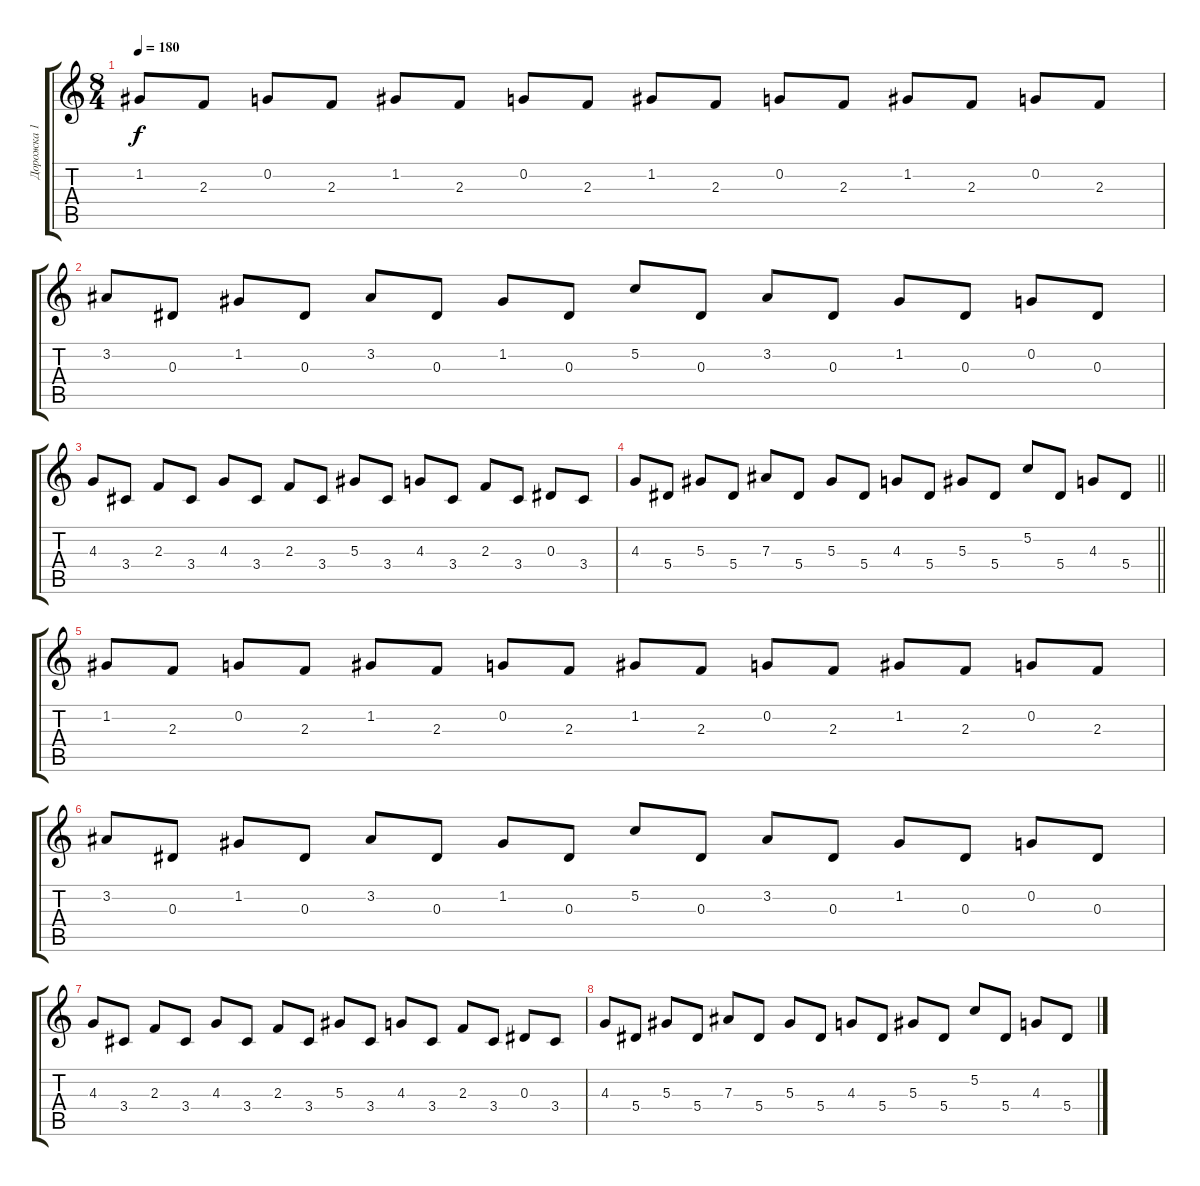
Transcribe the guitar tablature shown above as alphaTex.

\track ("Дорожка 1" "Дорожка 1") {instrument electricguitarclean}
\staff {score tabs}
\tuning (C4 G3 Eb3 Bb2 F2 C2) {hide}
\ts (8 4)
\section ("" "")
\tempo 180
\clef g2
\ks c
1.2.8{dy f} 2.3.8 0.2.8 2.3.8 1.2.8 2.3.8 0.2.8 2.3.8 1.2.8 2.3.8 0.2.8 2.3.8 1.2.8 2.3.8 0.2.8 2.3.8 |
3.2.8 0.3.8 1.2.8 0.3.8 3.2.8 0.3.8 1.2.8 0.3.8 5.2.8 0.3.8 3.2.8 0.3.8 1.2.8 0.3.8 0.2.8 0.3.8 |
4.3.8 3.4.8 2.3.8 3.4.8 4.3.8 3.4.8 2.3.8 3.4.8 5.3.8 3.4.8 4.3.8 3.4.8 2.3.8 3.4.8 0.3.8 3.4.8 |
\barLineRight lightlight
4.3.8 5.4.8 5.3.8 5.4.8 7.3.8 5.4.8 5.3.8 5.4.8 4.3.8 5.4.8 5.3.8 5.4.8 5.2.8 5.4.8 4.3.8 5.4.8 |
\section ("" "")
1.2.8 2.3.8 0.2.8 2.3.8 1.2.8 2.3.8 0.2.8 2.3.8 1.2.8 2.3.8 0.2.8 2.3.8 1.2.8 2.3.8 0.2.8 2.3.8 |
3.2.8 0.3.8 1.2.8 0.3.8 3.2.8 0.3.8 1.2.8 0.3.8 5.2.8 0.3.8 3.2.8 0.3.8 1.2.8 0.3.8 0.2.8 0.3.8 |
4.3.8 3.4.8 2.3.8 3.4.8 4.3.8 3.4.8 2.3.8 3.4.8 5.3.8 3.4.8 4.3.8 3.4.8 2.3.8 3.4.8 0.3.8 3.4.8 |
4.3.8 5.4.8 5.3.8 5.4.8 7.3.8 5.4.8 5.3.8 5.4.8 4.3.8 5.4.8 5.3.8 5.4.8 5.2.8 5.4.8 4.3.8 5.4.8
